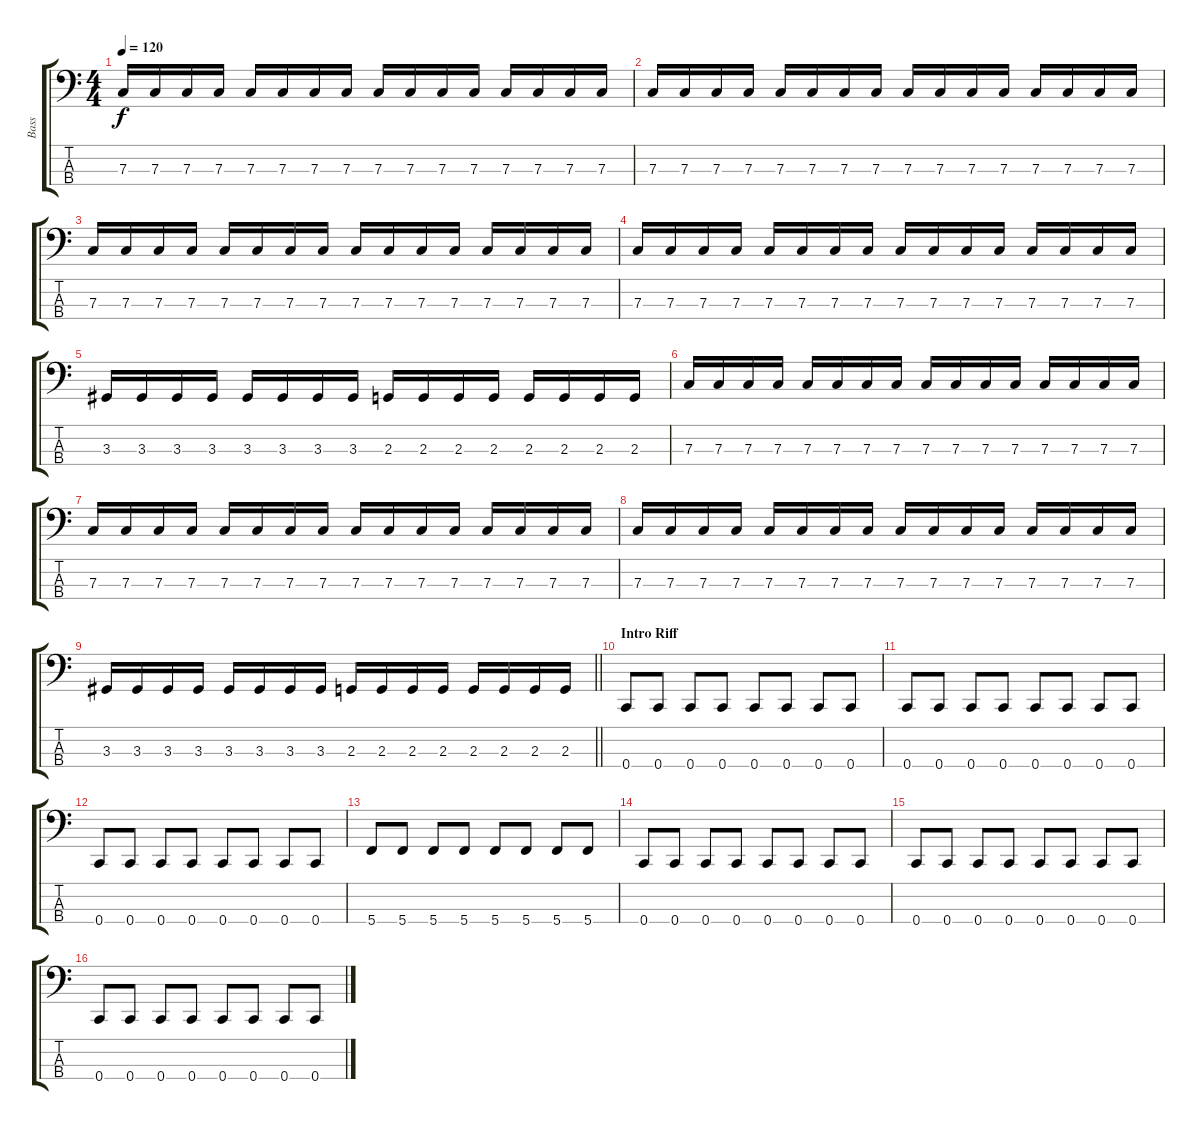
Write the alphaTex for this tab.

\track ("Bass" "Bass") {instrument electricbassfinger}
\staff {score tabs}
\tuning (Eb2 Bb1 F1 C1) {hide}
\ts (4 4)
\tempo 120
\clef f4
\ks c
7.3.16{dy f} 7.3.16 7.3.16 7.3.16 7.3.16 7.3.16 7.3.16 7.3.16 7.3.16 7.3.16 7.3.16 7.3.16 7.3.16 7.3.16 7.3.16 7.3.16 |
7.3.16 7.3.16 7.3.16 7.3.16 7.3.16 7.3.16 7.3.16 7.3.16 7.3.16 7.3.16 7.3.16 7.3.16 7.3.16 7.3.16 7.3.16 7.3.16 |
7.3.16 7.3.16 7.3.16 7.3.16 7.3.16 7.3.16 7.3.16 7.3.16 7.3.16 7.3.16 7.3.16 7.3.16 7.3.16 7.3.16 7.3.16 7.3.16 |
7.3.16 7.3.16 7.3.16 7.3.16 7.3.16 7.3.16 7.3.16 7.3.16 7.3.16 7.3.16 7.3.16 7.3.16 7.3.16 7.3.16 7.3.16 7.3.16 |
3.3.16 3.3.16 3.3.16 3.3.16 3.3.16 3.3.16 3.3.16 3.3.16 2.3.16 2.3.16 2.3.16 2.3.16 2.3.16 2.3.16 2.3.16 2.3.16 |
7.3.16 7.3.16 7.3.16 7.3.16 7.3.16 7.3.16 7.3.16 7.3.16 7.3.16 7.3.16 7.3.16 7.3.16 7.3.16 7.3.16 7.3.16 7.3.16 |
7.3.16 7.3.16 7.3.16 7.3.16 7.3.16 7.3.16 7.3.16 7.3.16 7.3.16 7.3.16 7.3.16 7.3.16 7.3.16 7.3.16 7.3.16 7.3.16 |
7.3.16 7.3.16 7.3.16 7.3.16 7.3.16 7.3.16 7.3.16 7.3.16 7.3.16 7.3.16 7.3.16 7.3.16 7.3.16 7.3.16 7.3.16 7.3.16 |
\barLineRight lightlight
3.3.16 3.3.16 3.3.16 3.3.16 3.3.16 3.3.16 3.3.16 3.3.16 2.3.16 2.3.16 2.3.16 2.3.16 2.3.16 2.3.16 2.3.16 2.3.16 |
\section ("" "Intro Riff")
0.4.8 0.4.8 0.4.8 0.4.8 0.4.8 0.4.8 0.4.8 0.4.8 |
0.4.8 0.4.8 0.4.8 0.4.8 0.4.8 0.4.8 0.4.8 0.4.8 |
0.4.8 0.4.8 0.4.8 0.4.8 0.4.8 0.4.8 0.4.8 0.4.8 |
5.4.8 5.4.8 5.4.8 5.4.8 5.4.8 5.4.8 5.4.8 5.4.8 |
0.4.8 0.4.8 0.4.8 0.4.8 0.4.8 0.4.8 0.4.8 0.4.8 |
0.4.8 0.4.8 0.4.8 0.4.8 0.4.8 0.4.8 0.4.8 0.4.8 |
0.4.8 0.4.8 0.4.8 0.4.8 0.4.8 0.4.8 0.4.8 0.4.8
